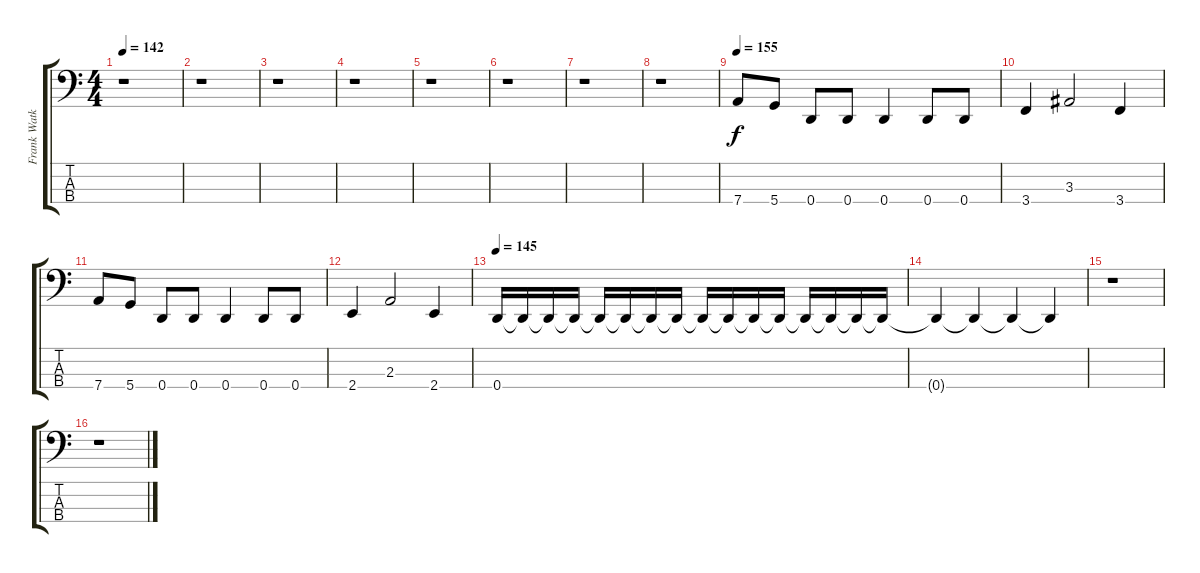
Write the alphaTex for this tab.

\track ("Frank Watkins (Bass)" "Frank Watk") {instrument acousticbass}
\staff {score tabs}
\tuning (F2 C2 G1 D1) {hide}
\ts (4 4)
\tempo 142
\clef f4
\ks c
r.1{dy f instrument acousticbass} |
r.1 |
r.1 |
r.1 |
r.1 |
r.1 |
r.1 |
r.1 |
\tempo 155
7.4.8 5.4.8 0.4.8 0.4.8 0.4.4 0.4.8 0.4.8 |
3.4.4 3.3.2 3.4.4 |
7.4.8 5.4.8 0.4.8 0.4.8 0.4.4 0.4.8 0.4.8 |
2.4.4 2.3.2 2.4.4 |
\tempo 145
0.4.16 0.4{t}.16 0.4{t}.16 0.4{t}.16 0.4{t}.16 0.4{t}.16 0.4{t}.16{volume 13} 0.4{t}.16 0.4{t}.16 0.4{t}.16 0.4{t}.16 0.4{t}.16 0.4{t}.16{volume 11} 0.4{t}.16 0.4{t}.16 0.4{t}.16 |
0.4{t}.4{volume 10} 0.4{t}.4{volume 8} 0.4{t}.4{volume 6} 0.4{t}.4{volume 4} |
r.1 |
r.1
